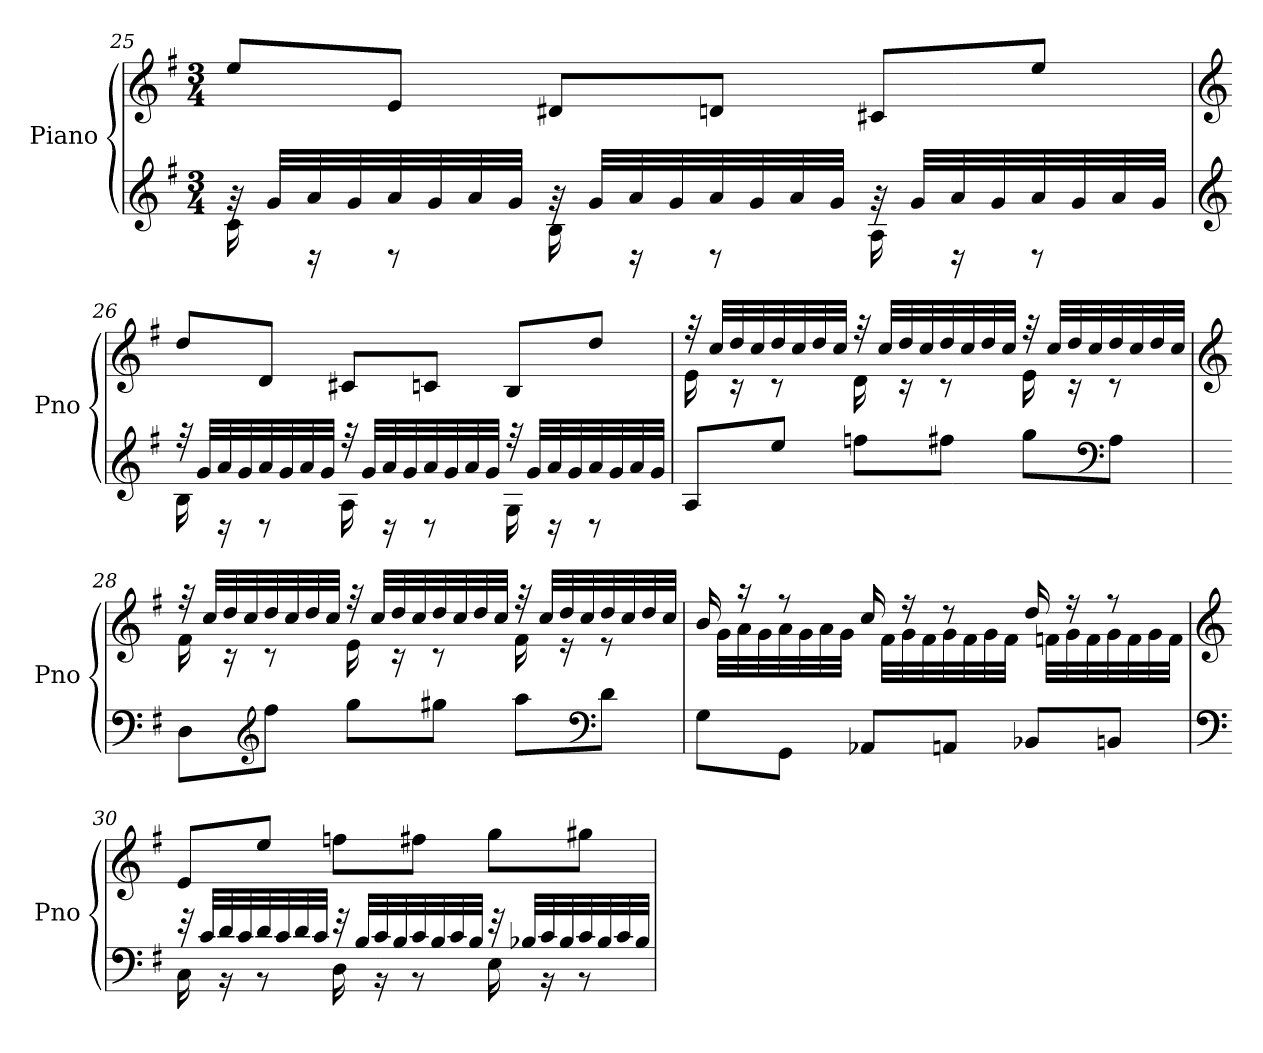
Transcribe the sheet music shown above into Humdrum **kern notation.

**kern	**kern
*part1	*part1
*staff2	*staff1
*I"Piano	*
*I'Pno	*
*clefG2	*clefG2
*k[f#]	*k[f#]
*M3/4	*M3/4
=25	=25
*^	*
32rg	16c\	8ee/L
32g/LLL	.	.
32a/	16rD	.
32g/	.	.
32a/	8rD	8e/J
32g/	.	.
32a/	.	.
32g/JJJ	.	.
32rg	16B\	8d#X/L
32g/LLL	.	.
32a/	16rD	.
32g/	.	.
32a/	8rD	8dn/J
32g/	.	.
32a/	.	.
32g/JJJ	.	.
32rg	16A\	8c#X/L
32g/LLL	.	.
32a/	16rD	.
32g/	.	.
32a/	8rD	8ee/J
32g/	.	.
32a/	.	.
32g/JJJ	.	.
!!LO:LB:g=z
=26	=26	=26
*clefG2	*	*clefG2
32r	16B\	8dd/L
32g/LLL	.	.
32a/	16rD	.
32g/	.	.
32a/	8rD	8d/J
32g/	.	.
32a/	.	.
32g/JJJ	.	.
32r	16A\	8c#X/L
32g/LLL	.	.
32a/	16rD	.
32g/	.	.
32a/	8rD	8cn/J
32g/	.	.
32a/	.	.
32g/JJJ	.	.
32r	16G\	8B/L
32g/LLL	.	.
32a/	16rD	.
32g/	.	.
32a/	8rD	8dd/J
32g/	.	.
32a/	.	.
32g/JJJ	.	.
*v	*v	*
=27	=27
*	*^
8A/L	32r	16e\
.	32cc/LLL	.
.	32dd/	16r
.	32cc/	.
8ee/J	32dd/	8r
.	32cc/	.
.	32dd/	.
.	32cc/JJJ	.
8ffn\L	32r	16d\
.	32cc/LLL	.
.	32dd/	16r
.	32cc/	.
8ff#X\J	32dd/	8r
.	32cc/	.
.	32dd/	.
.	32cc/JJJ	.
8gg\L	32r	16e\
.	32cc/LLL	.
.	32dd/	16r
.	32cc/	.
*clefF4	*	*
8A\J	32dd/	8r
.	32cc/	.
.	32dd/	.
.	32cc/JJJ	.
!!LO:LB:g=z	!!
=28	=28	=28
*	*clefG2	*
8D\L	32r	16f#\
.	32cc/LLL	.
.	32dd/	16r
.	32cc/	.
*clefG2	*	*
8ff#\J	32dd/	8r
.	32cc/	.
.	32dd/	.
.	32cc/JJJ	.
8gg\L	32r	16e\
.	32cc/LLL	.
.	32dd/	16r
.	32cc/	.
8gg#X\J	32dd/	8r
.	32cc/	.
.	32dd/	.
.	32cc/JJJ	.
8aa\L	32r	16f#\
.	32cc/LLL	.
.	32dd/	16r
.	32cc/	.
*clefF4	*	*
8d\J	32dd/	8r
.	32cc/	.
.	32dd/	.
.	32cc/JJJ	.
=29	=29	=29
8G\L	16b/	32ryy
.	.	32g\LLL
.	16r	32a\
.	.	32g\
8GG\J	8r	32a\
.	.	32g\
.	.	32a\
.	.	32g\JJJ
8AA-X/L	16cc/	32ryy
.	.	32f#\LLL
.	16r	32g\
.	.	32f#\
8AAn/J	8r	32g\
.	.	32f#\
.	.	32g\
.	.	32f#\JJJ
8BB-X/L	16dd/	32ryy
.	.	32fn\LLL
.	16r	32g\
.	.	32f\
8BBn/J	8r	32g\
.	.	32f\
.	.	32g\
.	.	32f\JJJ
*	*v	*v
!!LO:LB:g=z
=30	=30
*clefF4	*clefG2
*^	*
32r	16C\	8e/L
32c/LLL	.	.
32d/	16r	.
32c/	.	.
32d/	8r	8ee/J
32c/	.	.
32d/	.	.
32c/JJJ	.	.
32r	16D\	8ffn\L
32B/LLL	.	.
32c/	16r	.
32B/	.	.
32c/	8r	8ff#X\J
32B/	.	.
32c/	.	.
32B/JJJ	.	.
32r	16E\	8gg\L
32B-X/LLL	.	.
32c/	16r	.
32B-/	.	.
32c/	8r	8gg#X\J
32B-/	.	.
32c/	.	.
32B-/JJJ	.	.
*v	*v	*
=	=
*-	*-
